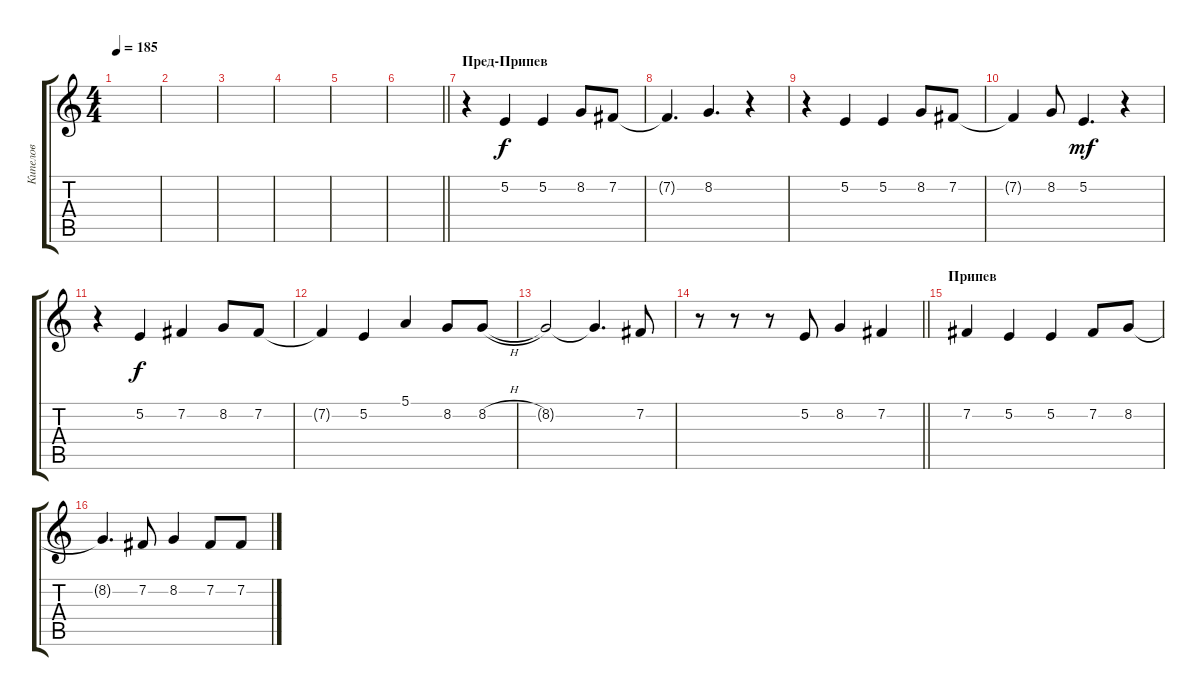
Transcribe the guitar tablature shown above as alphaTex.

\track ("Кипелов" "Кипелов") {instrument tenorsax}
\staff {score tabs}
\tuning (E4 B3 G3 D3 A2 E2) {hide}
\ts (4 4)
\tempo 185
\clef g2
\ks c
|
|
|
|
|
\barLineRight lightlight
|
\section ("" "Пред-Припев")
r.4 5.2.4 5.2.4 8.2.8 7.2.8 |
7.2{t}.4{d} 8.2.4{d} r.4 |
r.4 5.2.4 5.2.4 8.2.8 7.2.8 |
7.2{t}.4 8.2.8 5.2.4{d dy mf} r.4 |
r.4 5.2.4{dy f} 7.2.4 8.2.8 7.2.8 |
7.2{t}.4 5.2.4 5.1.4 8.2.8 8.2{h}.8 |
8.2{t}.2 8.2{t}.4{d} 7.2.8 |
\barLineRight lightlight
r.8 r.8 r.8 5.2.8 8.2.4 7.2.4 |
\section ("" "Припев")
7.2.4 5.2.4 5.2.4 7.2.8 8.2.8 |
8.2{t}.4{d} 7.2.8 8.2.4 7.2.8 7.2.8
